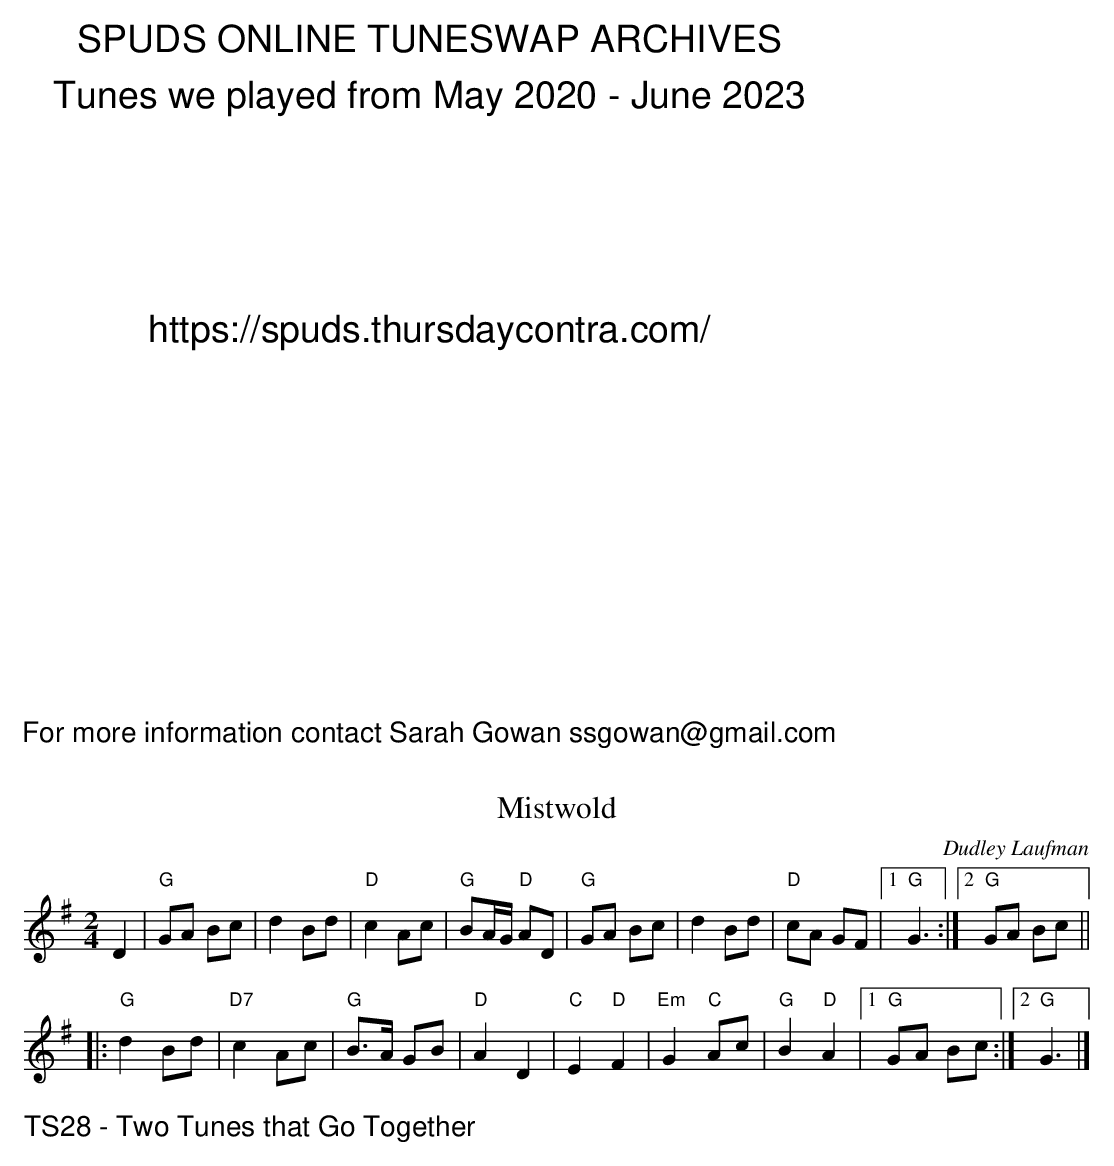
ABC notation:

X:1
T:Mistwold
C:Dudley Laufman
z:ssg
M:2/4
L:1/8
K:G
D2 | "G"GA Bc | d2 Bd | "D"c2 Ac | "G"BA/2G/2 "D"AD | \
"G"GA Bc | d2 Bd | "D"cA GF |1"G"G3 :|2 "G"GA Bc ||
|: "G"d2 Bd | "D7"c2 Ac | "G"B>A GB | "D"A2 D2 | "C"E2 "D"F2 | \
"Em"G2 "C"Ac | "G"B2 "D"A2 |1 "G"GA Bc :|2 "G"G3 |]
